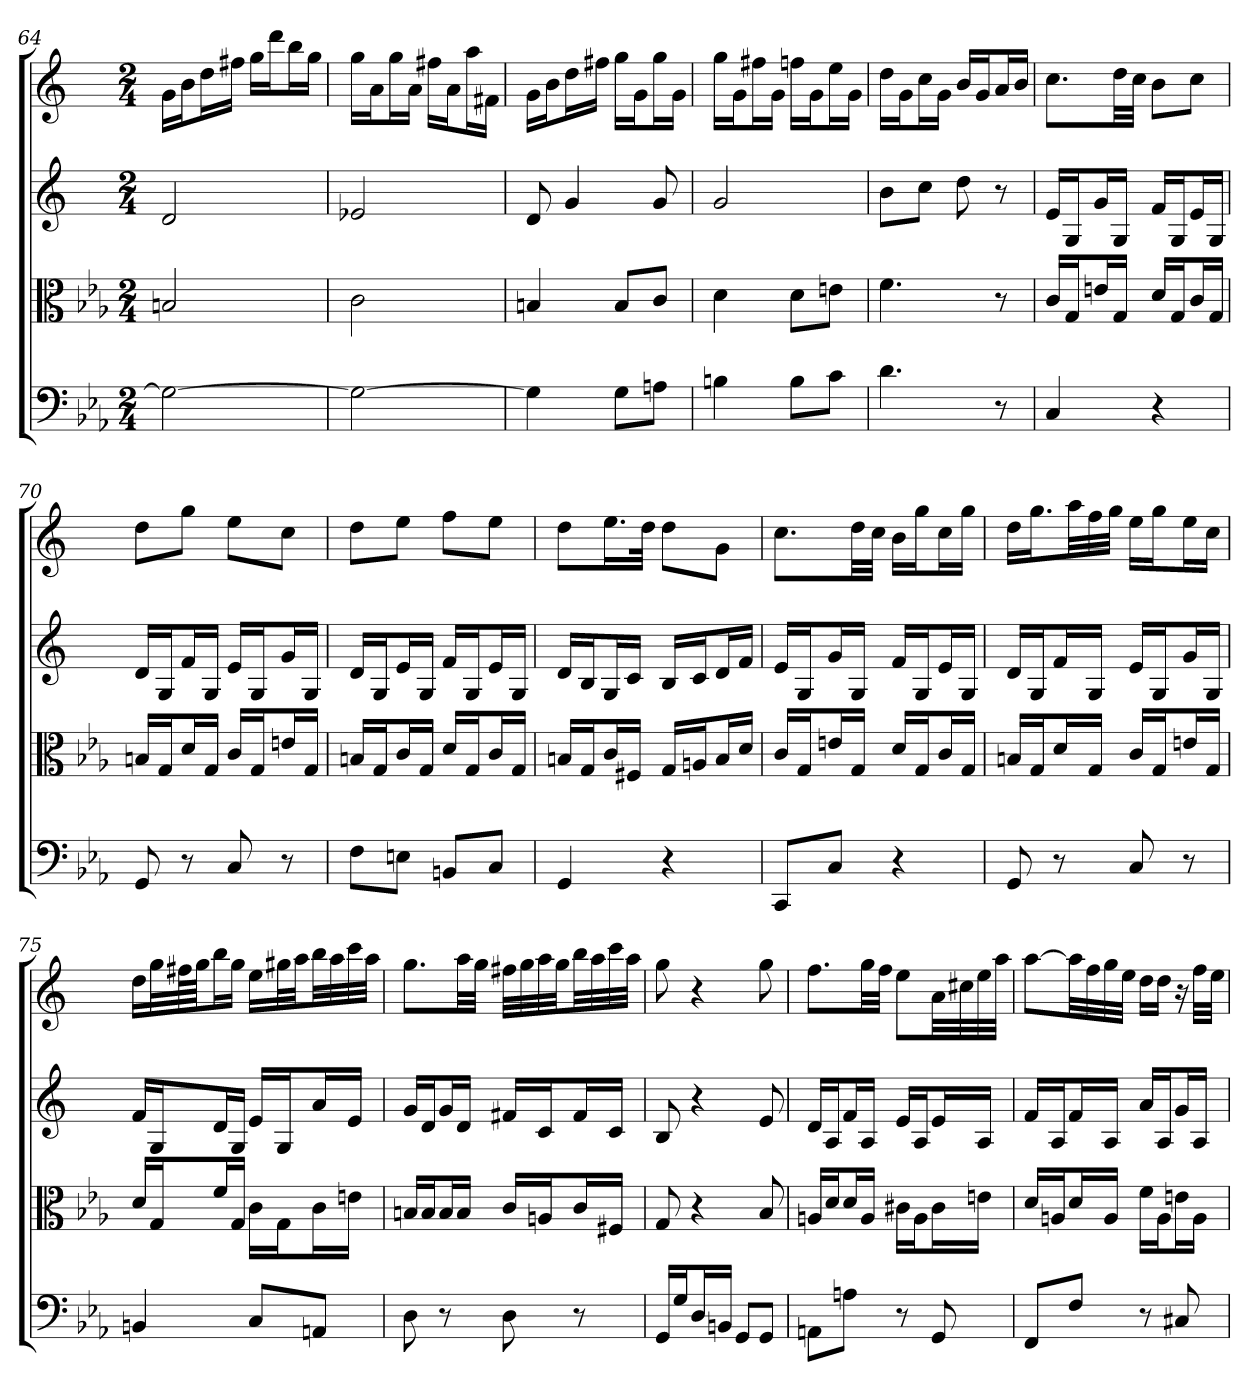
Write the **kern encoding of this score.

**kern	**kern	**kern	**kern
*part4	*part3	*part2	*part1
*staff4	*staff3	*staff2	*staff1
*clefF4	*clefC3	*	*
*k[b-e-a-]	*k[b-e-a-]	*k[]	*k[]
*	*	*C:	*C:
*M2/4	*M2/4	*M2/4	*M2/4
=64	=64	=64	=64
2G_	2Bn	2d	16gLL
.	.	.	16bJ
.	.	.	16ddL
.	.	.	16ff#XJJ
.	.	.	16ggLL
.	.	.	16dddJ
.	.	.	16bbL
.	.	.	16ggJJ
=65	=65	=65	=65
2G_	2c	2e-X	16ggLL
.	.	.	16aJ
.	.	.	16ggL
.	.	.	16aJJ
.	.	.	16ff#XLL
.	.	.	16aJ
.	.	.	16aaL
.	.	.	16f#XJJ
=66	=66	=66	=66
4G]	4Bn	8d	16gLL
.	.	.	16bJ
.	.	4g	16ddL
.	.	.	16ff#XJJ
8G\L	8B/L	.	16ggLL
.	.	.	16gJ
8An\J	8c/J	8g	16ggL
.	.	.	16gJJ
=67	=67	=67	=67
4Bn	4d	2g	16ggLL
.	.	.	16gJ
.	.	.	16ff#XL
.	.	.	16gJJ
8B\L	8d\L	.	16ffnLL
.	.	.	16gJ
8c\J	8en\J	.	16eeL
.	.	.	16gJJ
=68	=68	=68	=68
4.d	4.f	8bL	16ddLL
.	.	.	16gJ
.	.	8ccJ	16ccL
.	.	.	16gJJ
.	.	8dd	16bLL
.	.	.	16gJ
8r	8r	8r	16aL
.	.	.	16bJJ
=69	=69	=69	=69
4C	16c/LL	16eLL	8.ccL
.	16G/J	16GJ	.
.	16en/L	16gL	.
.	16G/JJ	16GJJ	32ddLL
.	.	.	32ccJJJ
4r	16d/LL	16fLL	8bL
.	16G/J	16GJ	.
.	16c/L	16eL	8ccJ
.	16G/JJ	16GJJ	.
=70	=70	=70	=70
8GG	16Bn/LL	16dLL	8ddL
.	16G/J	16GJ	.
8r	16d/L	16fL	8ggJ
.	16G/JJ	16GJJ	.
8C	16c/LL	16eLL	8eeL
.	16G/J	16GJ	.
8r	16en/L	16gL	8ccJ
.	16G/JJ	16GJJ	.
=71	=71	=71	=71
8F\L	16Bn/LL	16dLL	8ddL
.	16G/J	16GJ	.
8En\J	16c/L	16eL	8eeJ
.	16G/JJ	16GJJ	.
8BBn/L	16d/LL	16fLL	8ffL
.	16G/J	16GJ	.
8C/J	16c/L	16eL	8eeJ
.	16G/JJ	16GJJ	.
=72	=72	=72	=72
4GG	16Bn/LL	16dLL	8ddL
.	16G/J	16BJ	.
.	16c/L	16GL	16.eeL
.	16F#X/JJ	16cJJ	.
.	.	.	32ddJJk
4r	16G/LL	16BLL	8ddL
.	16An/J	16cJ	.
.	16B/L	16dL	8gJ
.	16d/JJ	16fJJ	.
=73	=73	=73	=73
8CC/L	16c/LL	16eLL	8.ccL
.	16G/J	16GJ	.
8C/J	16en/L	16gL	.
.	16G/JJ	16GJJ	32ddLL
.	.	.	32ccJJJ
4r	16d/LL	16fLL	16bLL
.	16G/J	16GJ	16ggJ
.	16c/L	16eL	16ccL
.	16G/JJ	16GJJ	16ggJJ
=74	=74	=74	=74
8GG	16Bn/LL	16dLL	16ddLL
.	16G/J	16GJ	16.ggJ
8r	16d/L	16fL	.
.	.	.	32aaLL
.	16G/JJ	16GJJ	32ff
.	.	.	32ggJJJ
8C	16c/LL	16eLL	16eeLL
.	16G/J	16GJ	16ggJ
8r	16en/L	16gL	16eeL
.	16G/JJ	16GJJ	16ccJJ
=75	=75	=75	=75
4BBn	16d/LL	16fLL	16ddLL
.	16G/J	16GJ	32ggL
.	.	.	64ff#XL
.	.	.	64ggJJJ
.	16f/L	16dL	16bbL
.	16G/JJ	16GJJ	16ggJJ
8C/L	16c\LL	16eLL	16eeLL
.	16G\J	16GJ	32gg#XL
.	.	.	32aaJJ
8AAn/J	16c\L	16aL	32bbLL
.	.	.	32aa
.	16en\JJ	16eJJ	32ccc
.	.	.	32aaJJJ
=76	=76	=76	=76
8D	16Bn/LL	16gLL	8.ggL
.	16B/J	16dJ	.
8r	16B/L	16gL	.
.	16B/JJ	16dJJ	32aaLL
.	.	.	32ggJJJ
8D	16c/LL	16f#XLL	32ff#XLLL
.	.	.	32gg
.	16An/J	16cJ	32aa
.	.	.	32ggJJ
8r	16c/L	16f#L	32bbLL
.	.	.	32aa
.	16F#X/JJ	16cJJ	32ccc
.	.	.	32aaJJJ
=77	=77	=77	=77
16GG/LL	8G	8B	8gg
16G/J	.	.	.
16D/L	4r	4r	4r
16BBn/JJ	.	.	.
8GG/L	.	.	.
8GG/J	8B-	8e	8gg
=78	=78	=78	=78
8AAn\L	16An/LL	16dLL	8.ffL
.	16d/J	16AJ	.
8An\J	16d/L	16fL	.
.	16A/JJ	16AJJ	32ggLL
.	.	.	32ffJJJ
8r	16c#X\LL	16eLL	8eeL
.	16A\J	16AJ	.
8GG	16c#\L	16eL	32aLL
.	.	.	32cc#X
.	16en\JJ	16AJJ	32ee
.	.	.	32aaJJJ
=79	=79	=79	=79
8FF/L	16d/LL	16fLL	[8aaL
.	16An/J	16AJ	.
8F/J	16d/L	16fL	32aaLL]
.	.	.	32ff
.	16A/JJ	16AJJ	32gg
.	.	.	32eeJJJ
8r	16f\LL	16aLL	16ddLL
.	16A\J	16AJ	16ddJJ
8C#X	16en\L	16gL	16r
.	16A\JJ	16AJJ	32ffLLL
.	.	.	32eeJJJ
=	=	=	=
*-	*-	*-	*-
